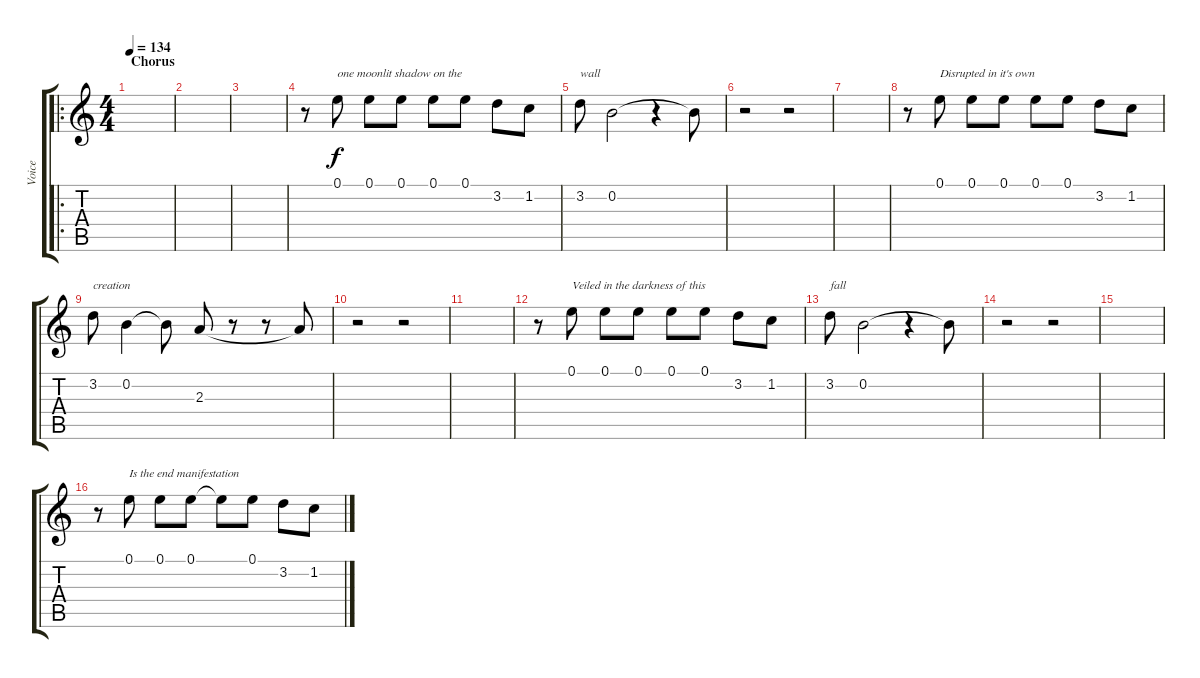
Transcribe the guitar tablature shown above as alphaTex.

\track ("Voice" "Voice") {instrument acousticguitarnylon}
\staff {score tabs}
\tuning (E4 B3 G3 D3 A2 E2) {hide}
\ro
\ts (4 4)
\section ("" "Chorus")
\tempo 134
\clef g2
\ks c
|
|
|
r.8 0.1.8{txt "one moonlit shadow on the"} 0.1.8 0.1.8 0.1.8 0.1.8 3.2.8 1.2.8 |
3.2.8{txt "wall"} 0.2.2 r.4 0.2{t}.8 |
r.2 r.2 |
|
r.8 0.1.8{txt "Disrupted in it's own"} 0.1.8 0.1.8 0.1.8 0.1.8 3.2.8 1.2.8 |
3.2.8{txt "creation"} 0.2.4 0.2{t}.8 2.3.8 r.8 r.8 2.3{t}.8 |
r.2 r.2 |
|
r.8 0.1.8{txt "Veiled in the darkness of this"} 0.1.8 0.1.8 0.1.8 0.1.8 3.2.8 1.2.8 |
3.2.8{txt "fall"} 0.2.2 r.4 0.2{t}.8 |
r.2 r.2 |
|
r.8 0.1.8{txt "Is the end manifestation"} 0.1.8 0.1.8 0.1{t}.8 0.1.8 3.2.8 1.2.8
